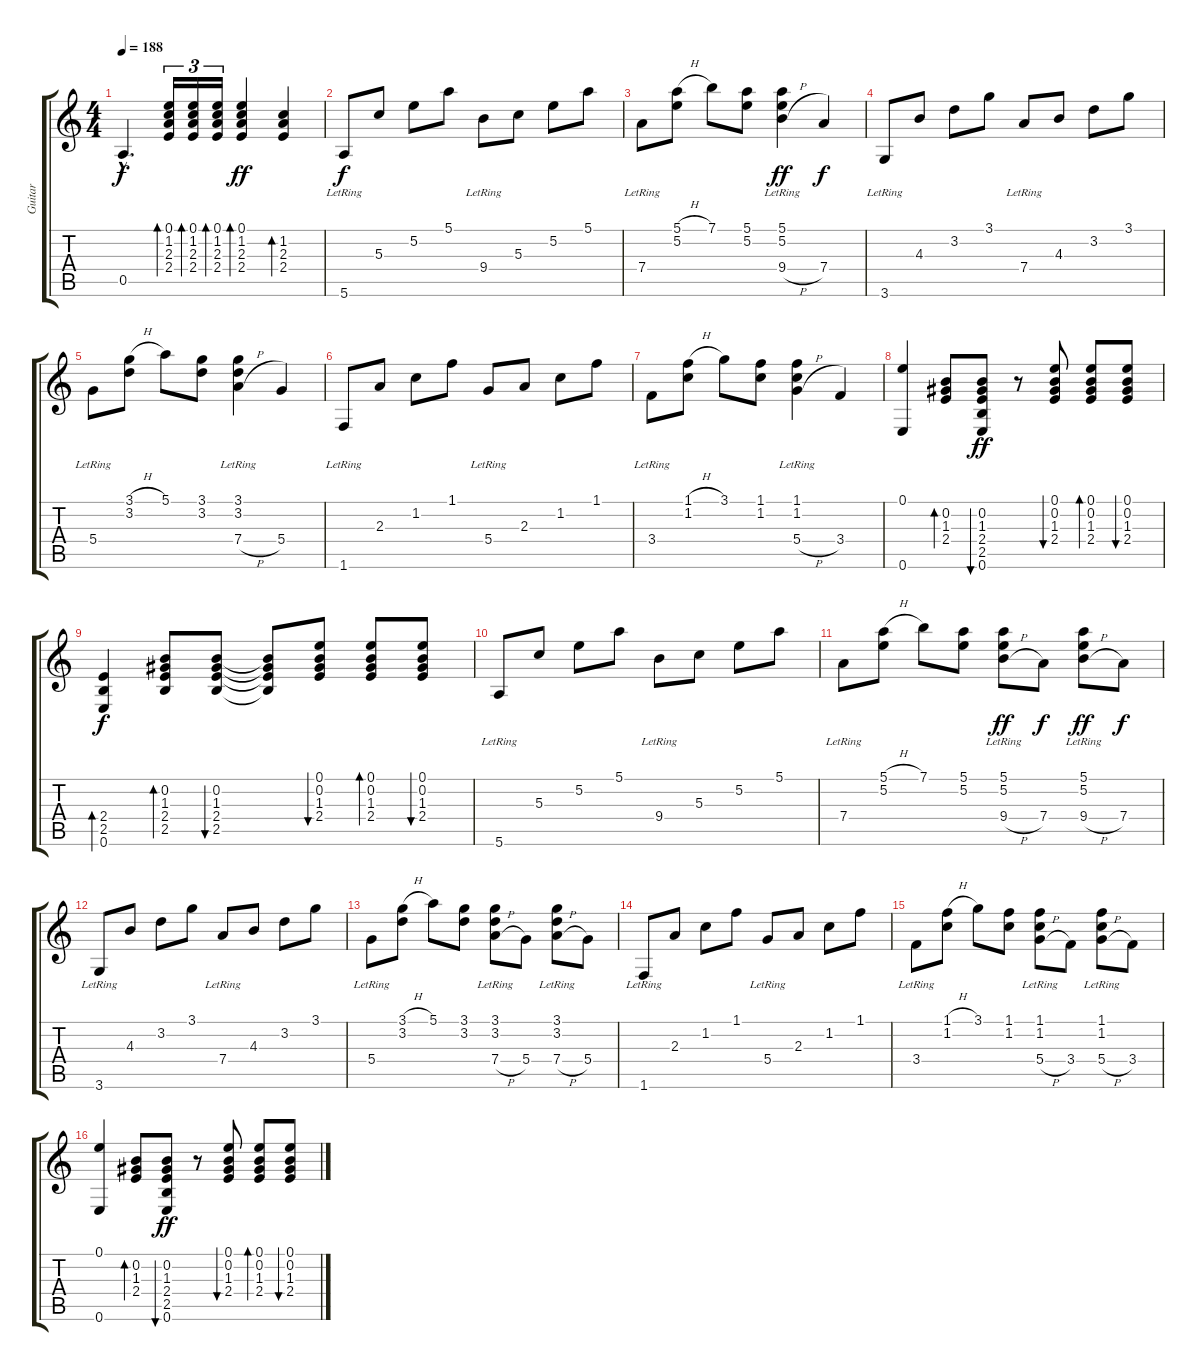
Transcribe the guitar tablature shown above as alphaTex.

\track ("Guitar" "Guitar") {instrument acousticguitarnylon}
\staff {score tabs}
\tuning (E4 B3 G3 D3 A2 E2) {hide}
\ts (4 4)
\tempo 188
\clef g2
\ks c
0.5{hac}.4{d dy f} (0.1 1.2 2.3 2.4).16{tu (3 2) bd 120} (0.1 1.2 2.3 2.4).16{tu (3 2) bd 120} (0.1 1.2 2.3 2.4).16{tu (3 2) bd 120} (0.1 1.2 2.3 2.4).4{bd 120 dy ff} (1.2 2.3 2.4).4{bd 120} |
5.6{lr}.8{dy f} 5.3.8 5.2.8 5.1.8 9.4{lr}.8 5.3.8 5.2.8 5.1.8 |
7.4{lr}.8 (5.1{h} 5.2).8 7.1.8 (5.1 5.2).8 (5.1{lr} 5.2{lr} 9.4{h}).4{dy ff} 7.4.4{dy f} |
3.6{lr}.8 4.3.8 3.2.8 3.1.8 7.4{lr}.8 4.3.8 3.2.8 3.1.8 |
5.4{lr}.8 (3.1{h} 3.2).8 5.1.8 (3.1 3.2).8 (3.1{lr} 3.2{lr} 7.4{h}).4 5.4.4 |
1.6{lr}.8 2.3.8 1.2.8 1.1.8 5.4{lr}.8 2.3.8 1.2.8 1.1.8 |
3.4{lr}.8 (1.1{h} 1.2).8 3.1.8 (1.1 1.2).8 (1.1{lr} 1.2{lr} 5.4{h}).4 3.4.4 |
(0.1 0.6).4 (0.2 1.3 2.4).8{bd 120} (0.2 1.3 2.4 2.5 0.6).8{bu 120 dy ff} r.8 (0.1 0.2 1.3 2.4).8{bu 120} (0.1 0.2 1.3 2.4).8{bd 120} (0.1 0.2 1.3 2.4).8{bu 120} |
(2.4 2.5 0.6).4{bd 120 dy f} (0.2 1.3 2.4 2.5).8{bd 120} (0.2 1.3 2.4 2.5).8{bu 120} (0.2{t} 1.3{t} 2.4{t} 2.5{t}).8 (0.1 0.2 1.3 2.4).8{bu 120} (0.1 0.2 1.3 2.4).8{bd 120} (0.1 0.2 1.3 2.4).8{bu 120} |
5.6{lr}.8 5.3.8 5.2.8 5.1.8 9.4{lr}.8 5.3.8 5.2.8 5.1.8 |
7.4{lr}.8 (5.1{h} 5.2).8 7.1.8 (5.1 5.2).8 (5.1{lr} 5.2{lr} 9.4{h}).8{dy ff} 7.4.8{dy f} (5.1{lr} 5.2{lr} 9.4{h}).8{dy ff} 7.4.8{dy f} |
3.6{lr}.8 4.3.8 3.2.8 3.1.8 7.4{lr}.8 4.3.8 3.2.8 3.1.8 |
5.4{lr}.8 (3.1{h} 3.2).8 5.1.8 (3.1 3.2).8 (3.1{lr} 3.2{lr} 7.4{h}).8 5.4.8 (3.1{lr} 3.2{lr} 7.4{h}).8 5.4.8 |
1.6{lr}.8 2.3.8 1.2.8 1.1.8 5.4{lr}.8 2.3.8 1.2.8 1.1.8 |
3.4{lr}.8 (1.1{h} 1.2).8 3.1.8 (1.1 1.2).8 (1.1{lr} 1.2{lr} 5.4{h}).8 3.4.8 (1.1{lr} 1.2{lr} 5.4{h}).8 3.4.8 |
(0.1 0.6).4 (0.2 1.3 2.4).8{bd 120} (0.2 1.3 2.4 2.5 0.6).8{bu 120 dy ff} r.8 (0.1 0.2 1.3 2.4).8{bu 120} (0.1 0.2 1.3 2.4).8{bd 120} (0.1 0.2 1.3 2.4).8{bu 120}
